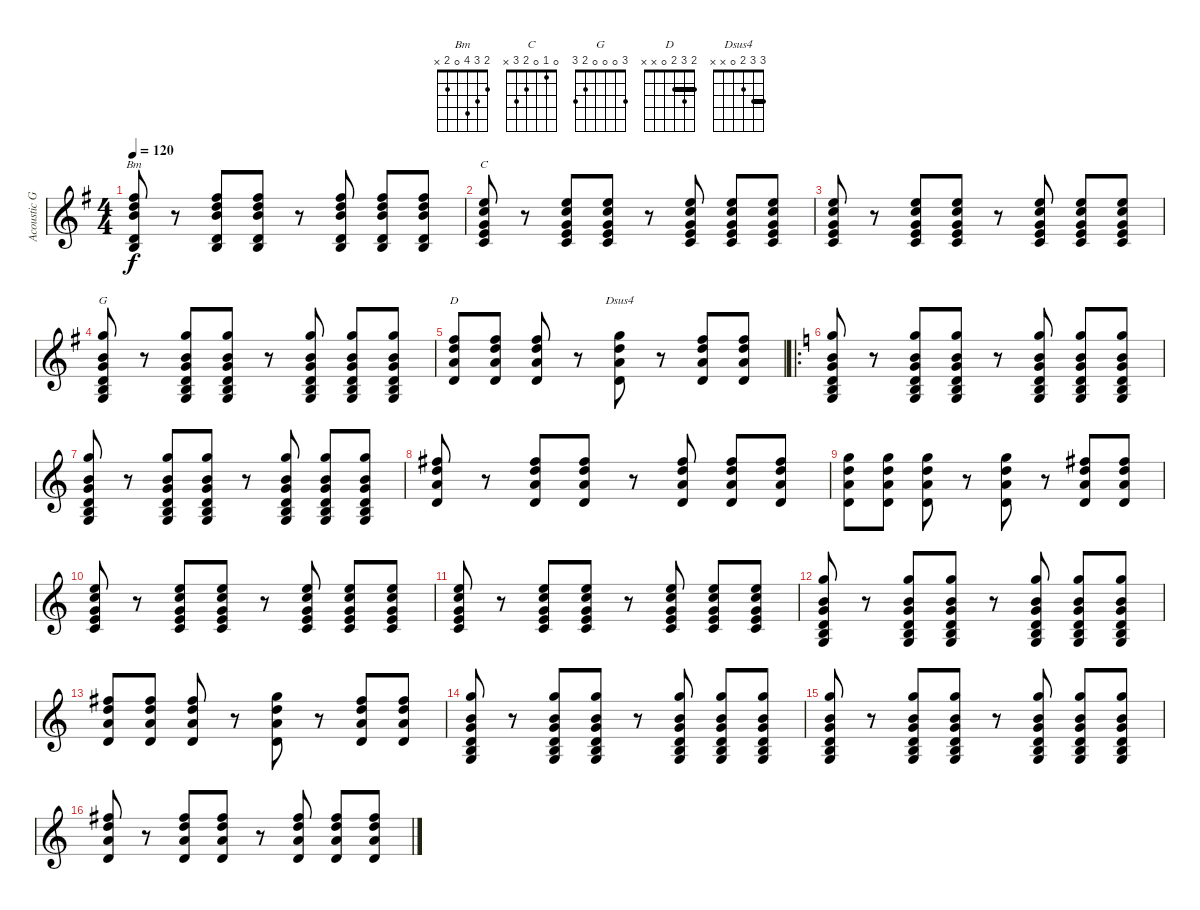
\track ("Acoustic Guitar 3" "Acoustic G") {instrument acousticguitarsteel}
\staff {score}
\tuning (E4 B3 G3 D3 A2 E2) {hide}
\chord ("Bm" 2 3 4 0 2 x)
\chord ("C" 0 1 0 2 3 x)
\chord ("G" 3 0 0 0 2 3)
\chord ("D" 2 3 2 0 x x) {barre 2}
\chord ("Dsus4" 3 3 2 0 x x) {barre 3}
\ts (4 4)
\tempo 120
\clef g2
\ks g
(2.1 3.2 4.3 0.4 2.5).8{ch "Bm" dy f} r.8 (2.1 3.2 4.3 0.4 2.5).8 (2.1 3.2 4.3 0.4 2.5).8 r.8 (2.1 3.2 4.3 0.4 2.5).8 (2.1 3.2 4.3 0.4 2.5).8 (2.1 3.2 4.3 0.4 2.5).8 |
(0.1 1.2 0.3 2.4 3.5).8{ch "C"} r.8 (0.1 1.2 0.3 2.4 3.5).8 (0.1 1.2 0.3 2.4 3.5).8 r.8 (0.1 1.2 0.3 2.4 3.5).8 (0.1 1.2 0.3 2.4 3.5).8 (0.1 1.2 0.3 2.4 3.5).8 |
(0.1 1.2 0.3 2.4 3.5).8 r.8 (0.1 1.2 0.3 2.4 3.5).8 (0.1 1.2 0.3 2.4 3.5).8 r.8 (0.1 1.2 0.3 2.4 3.5).8 (0.1 1.2 0.3 2.4 3.5).8 (0.1 1.2 0.3 2.4 3.5).8 |
(3.1 0.2 0.3 0.4 2.5 3.6).8{ch "G"} r.8 (3.1 0.2 0.3 0.4 2.5 3.6).8 (3.1 0.2 0.3 0.4 2.5 3.6).8 r.8 (3.1 0.2 0.3 0.4 2.5 3.6).8 (3.1 0.2 0.3 0.4 2.5 3.6).8 (3.1 0.2 0.3 0.4 2.5 3.6).8 |
(2.1 3.2 2.3 0.4).8{ch "D"} (2.1 3.2 2.3 0.4).8 (2.1 3.2 2.3 0.4).8 r.8 (3.1 3.2 2.3 0.4).8{ch "Dsus4"} r.8 (2.1 3.2 2.3 0.4).8 (2.1 3.2 2.3 0.4).8 |
\ro
\ks c
(3.1 0.2 0.3 0.4 2.5 3.6).8 r.8 (3.1 0.2 0.3 0.4 2.5 3.6).8 (3.1 0.2 0.3 0.4 2.5 3.6).8 r.8 (3.1 0.2 0.3 0.4 2.5 3.6).8 (3.1 0.2 0.3 0.4 2.5 3.6).8 (3.1 0.2 0.3 0.4 2.5 3.6).8 |
(3.1 0.2 0.3 0.4 2.5 3.6).8 r.8 (3.1 0.2 0.3 0.4 2.5 3.6).8 (3.1 0.2 0.3 0.4 2.5 3.6).8 r.8 (3.1 0.2 0.3 0.4 2.5 3.6).8 (3.1 0.2 0.3 0.4 2.5 3.6).8 (3.1 0.2 0.3 0.4 2.5 3.6).8 |
(2.1 3.2 2.3 0.4).8 r.8 (2.1 3.2 2.3 0.4).8 (2.1 3.2 2.3 0.4).8 r.8 (2.1 3.2 2.3 0.4).8 (2.1 3.2 2.3 0.4).8 (2.1 3.2 2.3 0.4).8 |
(3.1 3.2 2.3 0.4).8 (3.1 3.2 2.3 0.4).8 (3.1 3.2 2.3 0.4).8 r.8 (3.1 3.2 2.3 0.4).8 r.8 (2.1 3.2 2.3 0.4).8 (2.1 3.2 2.3 0.4).8 |
(0.1 1.2 0.3 2.4 3.5).8 r.8 (0.1 1.2 0.3 2.4 3.5).8 (0.1 1.2 0.3 2.4 3.5).8 r.8 (0.1 1.2 0.3 2.4 3.5).8 (0.1 1.2 0.3 2.4 3.5).8 (0.1 1.2 0.3 2.4 3.5).8 |
(0.1 1.2 0.3 2.4 3.5).8 r.8 (0.1 1.2 0.3 2.4 3.5).8 (0.1 1.2 0.3 2.4 3.5).8 r.8 (0.1 1.2 0.3 2.4 3.5).8 (0.1 1.2 0.3 2.4 3.5).8 (0.1 1.2 0.3 2.4 3.5).8 |
(3.1 0.2 0.3 0.4 2.5 3.6).8 r.8 (3.1 0.2 0.3 0.4 2.5 3.6).8 (3.1 0.2 0.3 0.4 2.5 3.6).8 r.8 (3.1 0.2 0.3 0.4 2.5 3.6).8 (3.1 0.2 0.3 0.4 2.5 3.6).8 (3.1 0.2 0.3 0.4 2.5 3.6).8 |
(2.1 3.2 2.3 0.4).8 (2.1 3.2 2.3 0.4).8 (2.1 3.2 2.3 0.4).8 r.8 (3.1 3.2 2.3 0.4).8 r.8 (2.1 3.2 2.3 0.4).8 (2.1 3.2 2.3 0.4).8 |
(3.1 0.2 0.3 0.4 2.5 3.6).8 r.8 (3.1 0.2 0.3 0.4 2.5 3.6).8 (3.1 0.2 0.3 0.4 2.5 3.6).8 r.8 (3.1 0.2 0.3 0.4 2.5 3.6).8 (3.1 0.2 0.3 0.4 2.5 3.6).8 (3.1 0.2 0.3 0.4 2.5 3.6).8 |
(3.1 0.2 0.3 0.4 2.5 3.6).8 r.8 (3.1 0.2 0.3 0.4 2.5 3.6).8 (3.1 0.2 0.3 0.4 2.5 3.6).8 r.8 (3.1 0.2 0.3 0.4 2.5 3.6).8 (3.1 0.2 0.3 0.4 2.5 3.6).8 (3.1 0.2 0.3 0.4 2.5 3.6).8 |
(2.1 3.2 2.3 0.4).8 r.8 (2.1 3.2 2.3 0.4).8 (2.1 3.2 2.3 0.4).8 r.8 (2.1 3.2 2.3 0.4).8 (2.1 3.2 2.3 0.4).8 (2.1 3.2 2.3 0.4).8
